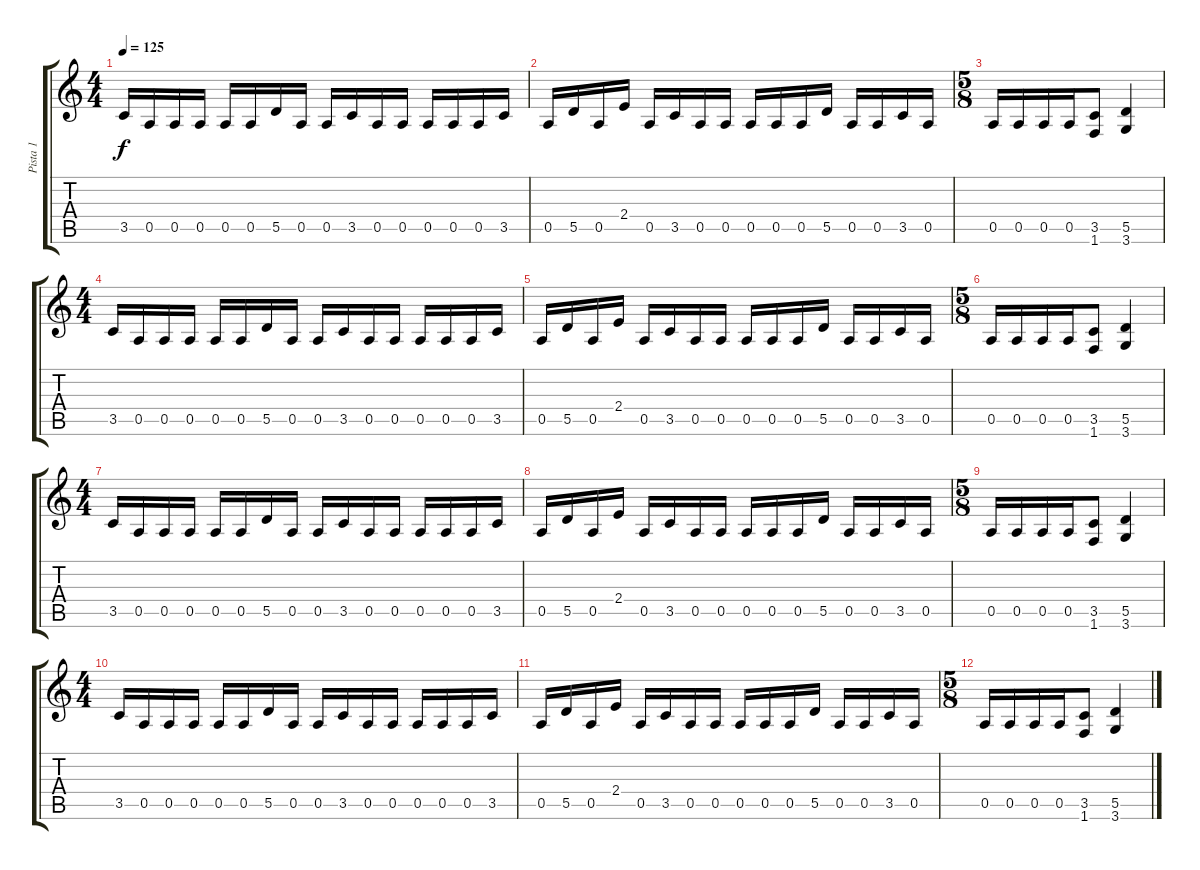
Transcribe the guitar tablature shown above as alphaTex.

\track ("Pista 1" "Pista 1") {instrument distortionguitar}
\staff {score tabs}
\tuning (E4 B3 G3 D3 A2 E2) {hide}
\ts (4 4)
\tempo 125
\clef g2
\ks c
3.5.16{dy f} 0.5.16 0.5.16 0.5.16 0.5.16 0.5.16 5.5.16 0.5.16 0.5.16 3.5.16 0.5.16 0.5.16 0.5.16 0.5.16 0.5.16 3.5.16 |
0.5.16 5.5.16 0.5.16 2.4.16 0.5.16 3.5.16 0.5.16 0.5.16 0.5.16 0.5.16 0.5.16 5.5.16 0.5.16 0.5.16 3.5.16 0.5.16 |
\ts (5 8)
0.5.16 0.5.16 0.5.16 0.5.16 (3.5 1.6).8 (5.5 3.6).4 |
\ts (4 4)
3.5.16 0.5.16 0.5.16 0.5.16 0.5.16 0.5.16 5.5.16 0.5.16 0.5.16 3.5.16 0.5.16 0.5.16 0.5.16 0.5.16 0.5.16 3.5.16 |
0.5.16 5.5.16 0.5.16 2.4.16 0.5.16 3.5.16 0.5.16 0.5.16 0.5.16 0.5.16 0.5.16 5.5.16 0.5.16 0.5.16 3.5.16 0.5.16 |
\ts (5 8)
0.5.16 0.5.16 0.5.16 0.5.16 (3.5 1.6).8 (5.5 3.6).4 |
\ts (4 4)
3.5.16 0.5.16 0.5.16 0.5.16 0.5.16 0.5.16 5.5.16 0.5.16 0.5.16 3.5.16 0.5.16 0.5.16 0.5.16 0.5.16 0.5.16 3.5.16 |
0.5.16 5.5.16 0.5.16 2.4.16 0.5.16 3.5.16 0.5.16 0.5.16 0.5.16 0.5.16 0.5.16 5.5.16 0.5.16 0.5.16 3.5.16 0.5.16 |
\ts (5 8)
0.5.16 0.5.16 0.5.16 0.5.16 (3.5 1.6).8 (5.5 3.6).4 |
\ts (4 4)
3.5.16 0.5.16 0.5.16 0.5.16 0.5.16 0.5.16 5.5.16 0.5.16 0.5.16 3.5.16 0.5.16 0.5.16 0.5.16 0.5.16 0.5.16 3.5.16 |
0.5.16 5.5.16 0.5.16 2.4.16 0.5.16 3.5.16 0.5.16 0.5.16 0.5.16 0.5.16 0.5.16 5.5.16 0.5.16 0.5.16 3.5.16 0.5.16 |
\ts (5 8)
0.5.16 0.5.16 0.5.16 0.5.16 (3.5 1.6).8 (5.5 3.6).4
